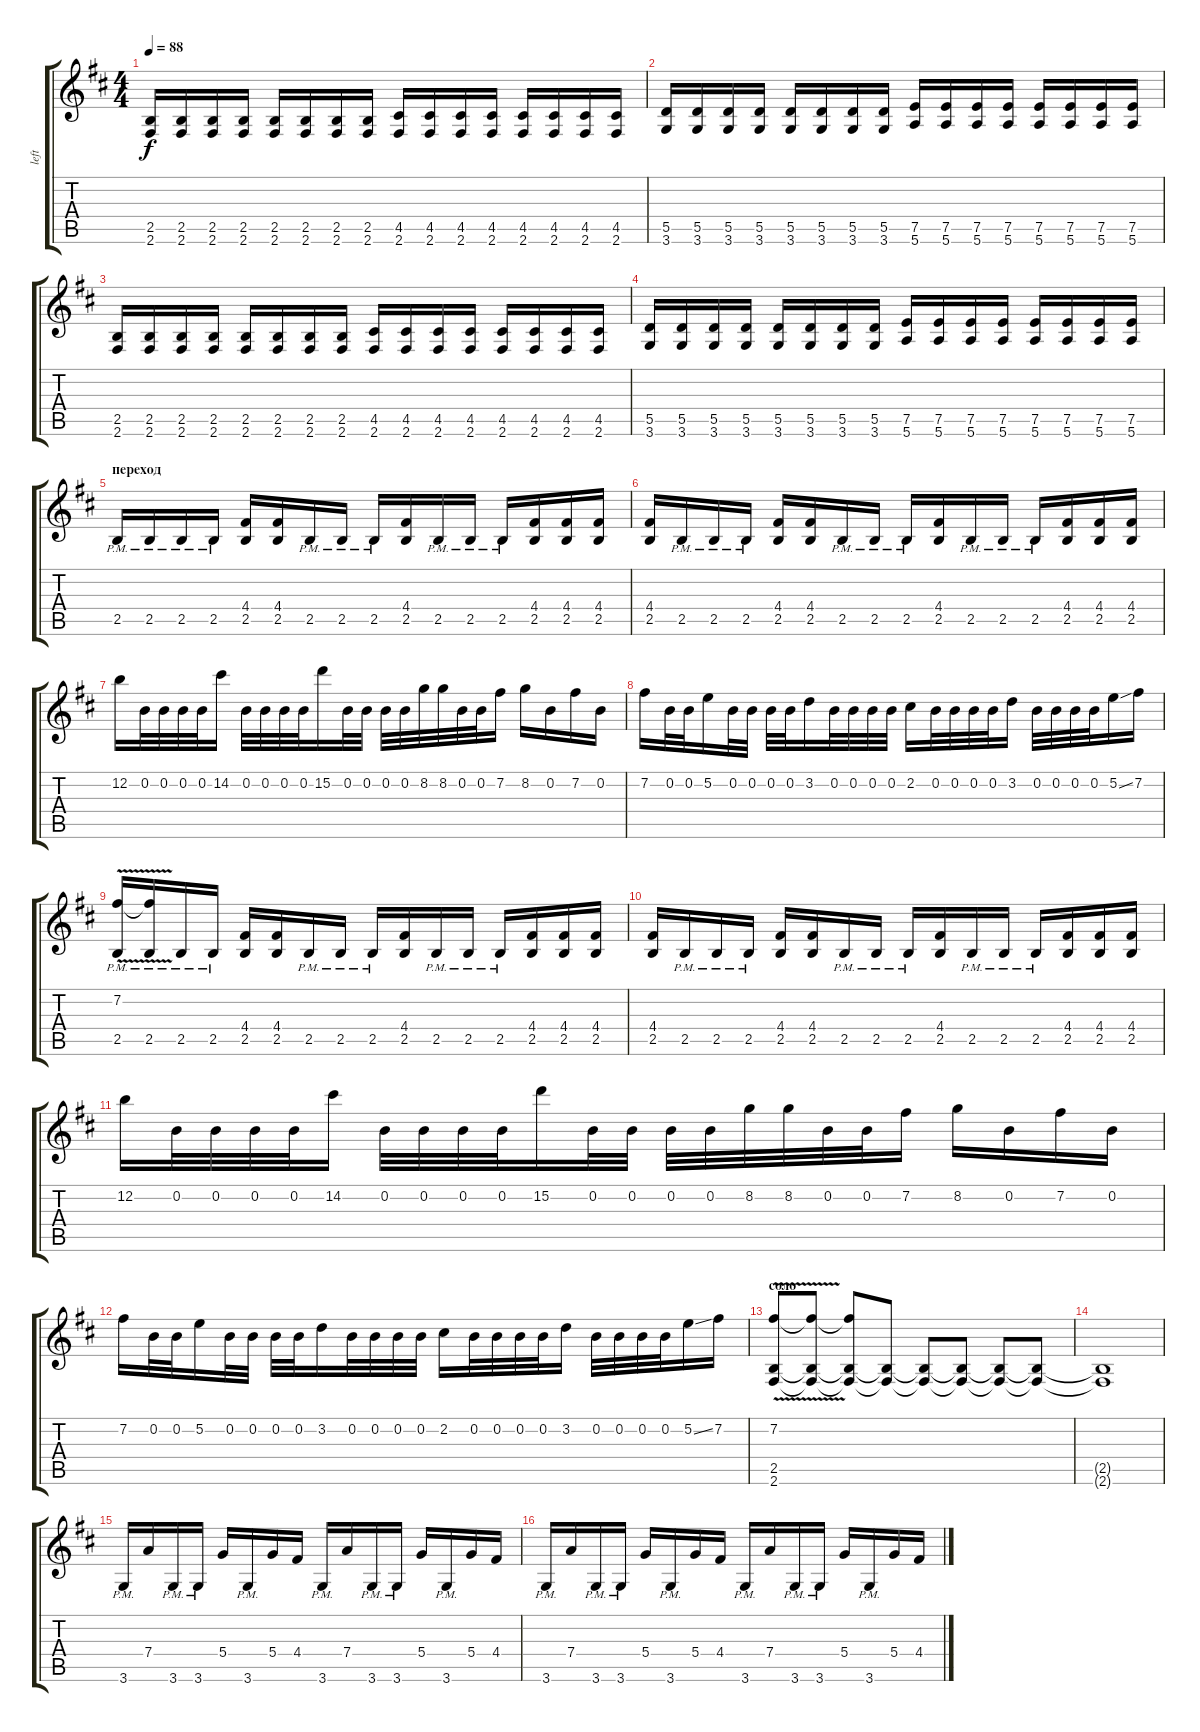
\track ("left" "left") {instrument distortionguitar}
\staff {score tabs}
\tuning (E4 B3 G3 D3 A2 E2) {hide}
\ts (4 4)
\tempo 88
\clef g2
\ks bminor
(2.5 2.6).16{dy f} (2.5 2.6).16 (2.5 2.6).16 (2.5 2.6).16 (2.5 2.6).16 (2.5 2.6).16 (2.5 2.6).16 (2.5 2.6).16 (4.5 2.6).16 (4.5 2.6).16 (4.5 2.6).16 (4.5 2.6).16 (4.5 2.6).16 (4.5 2.6).16 (4.5 2.6).16 (4.5 2.6).16 |
(5.5 3.6).16 (5.5 3.6).16 (5.5 3.6).16 (5.5 3.6).16 (5.5 3.6).16 (5.5 3.6).16 (5.5 3.6).16 (5.5 3.6).16 (7.5 5.6).16 (7.5 5.6).16 (7.5 5.6).16 (7.5 5.6).16 (7.5 5.6).16 (7.5 5.6).16 (7.5 5.6).16 (7.5 5.6).16 |
(2.5 2.6).16 (2.5 2.6).16 (2.5 2.6).16 (2.5 2.6).16 (2.5 2.6).16 (2.5 2.6).16 (2.5 2.6).16 (2.5 2.6).16 (4.5 2.6).16 (4.5 2.6).16 (4.5 2.6).16 (4.5 2.6).16 (4.5 2.6).16 (4.5 2.6).16 (4.5 2.6).16 (4.5 2.6).16 |
(5.5 3.6).16 (5.5 3.6).16 (5.5 3.6).16 (5.5 3.6).16 (5.5 3.6).16 (5.5 3.6).16 (5.5 3.6).16 (5.5 3.6).16 (7.5 5.6).16 (7.5 5.6).16 (7.5 5.6).16 (7.5 5.6).16 (7.5 5.6).16 (7.5 5.6).16 (7.5 5.6).16 (7.5 5.6).16 |
\section ("" "переход")
2.5{pm}.16 2.5{pm}.16 2.5{pm}.16 2.5{pm}.16 (4.4 2.5).16 (4.4 2.5).16 2.5{pm}.16 2.5{pm}.16 2.5{pm}.16 (4.4 2.5).16 2.5{pm}.16 2.5{pm}.16 2.5{pm}.16 (4.4 2.5).16 (4.4 2.5).16 (4.4 2.5).16 |
(4.4 2.5).16 2.5{pm}.16 2.5{pm}.16 2.5{pm}.16 (4.4 2.5).16 (4.4 2.5).16 2.5{pm}.16 2.5{pm}.16 2.5{pm}.16 (4.4 2.5).16 2.5{pm}.16 2.5{pm}.16 2.5{pm}.16 (4.4 2.5).16 (4.4 2.5).16 (4.4 2.5).16 |
12.2.16 0.2.32 0.2.32 0.2.32 0.2.32 14.2.16 0.2.32 0.2.32 0.2.32 0.2.32 15.2.16 0.2.32 0.2.32 0.2.32 0.2.32 8.2.32 8.2.32 0.2.32 0.2.32 7.2.16 8.2.16 0.2.16 7.2.16 0.2.16 |
7.2.16 0.2.32 0.2.32 5.2.16 0.2.32 0.2.32 0.2.32 0.2.32 3.2.16 0.2.32 0.2.32 0.2.32 0.2.32 2.2.16 0.2.32 0.2.32 0.2.32 0.2.32 3.2.16 0.2.32 0.2.32 0.2.32 0.2.32 5.2{ss}.16 7.2.16 |
(7.2{v} 2.5{pm}).16 (7.2{t} 2.5{pm}).16 2.5{pm}.16 2.5{pm}.16 (4.4 2.5).16 (4.4 2.5).16 2.5{pm}.16 2.5{pm}.16 2.5{pm}.16 (4.4 2.5).16 2.5{pm}.16 2.5{pm}.16 2.5{pm}.16 (4.4 2.5).16 (4.4 2.5).16 (4.4 2.5).16 |
(4.4 2.5).16 2.5{pm}.16 2.5{pm}.16 2.5{pm}.16 (4.4 2.5).16 (4.4 2.5).16 2.5{pm}.16 2.5{pm}.16 2.5{pm}.16 (4.4 2.5).16 2.5{pm}.16 2.5{pm}.16 2.5{pm}.16 (4.4 2.5).16 (4.4 2.5).16 (4.4 2.5).16 |
12.2.16 0.2.32 0.2.32 0.2.32 0.2.32 14.2.16 0.2.32 0.2.32 0.2.32 0.2.32 15.2.16 0.2.32 0.2.32 0.2.32 0.2.32 8.2.32 8.2.32 0.2.32 0.2.32 7.2.16 8.2.16 0.2.16 7.2.16 0.2.16 |
7.2.16 0.2.32 0.2.32 5.2.16 0.2.32 0.2.32 0.2.32 0.2.32 3.2.16 0.2.32 0.2.32 0.2.32 0.2.32 2.2.16 0.2.32 0.2.32 0.2.32 0.2.32 3.2.16 0.2.32 0.2.32 0.2.32 0.2.32 5.2{ss}.16 7.2.16 |
\section ("" "соло")
(7.2{v} 2.5 2.6).8 (7.2{t} 2.5{t} 2.6{t}).8 (7.2{t} 2.5{t} 2.6{t}).8 (2.5{t} 2.6{t}).8 (2.5{t} 2.6{t}).8 (2.5{t} 2.6{t}).8 (2.5{t} 2.6{t}).8 (2.5{t} 2.6{t}).8 |
(2.5{t} 2.6{t}).1 |
3.6{pm}.16 7.4.16 3.6{pm}.16 3.6{pm}.16 5.4.16 3.6{pm}.16 5.4.16 4.4.16 3.6{pm}.16 7.4.16 3.6{pm}.16 3.6{pm}.16 5.4.16 3.6{pm}.16 5.4.16 4.4.16 |
3.6{pm}.16 7.4.16 3.6{pm}.16 3.6{pm}.16 5.4.16 3.6{pm}.16 5.4.16 4.4.16 3.6{pm}.16 7.4.16 3.6{pm}.16 3.6{pm}.16 5.4.16 3.6{pm}.16 5.4.16 4.4.16
